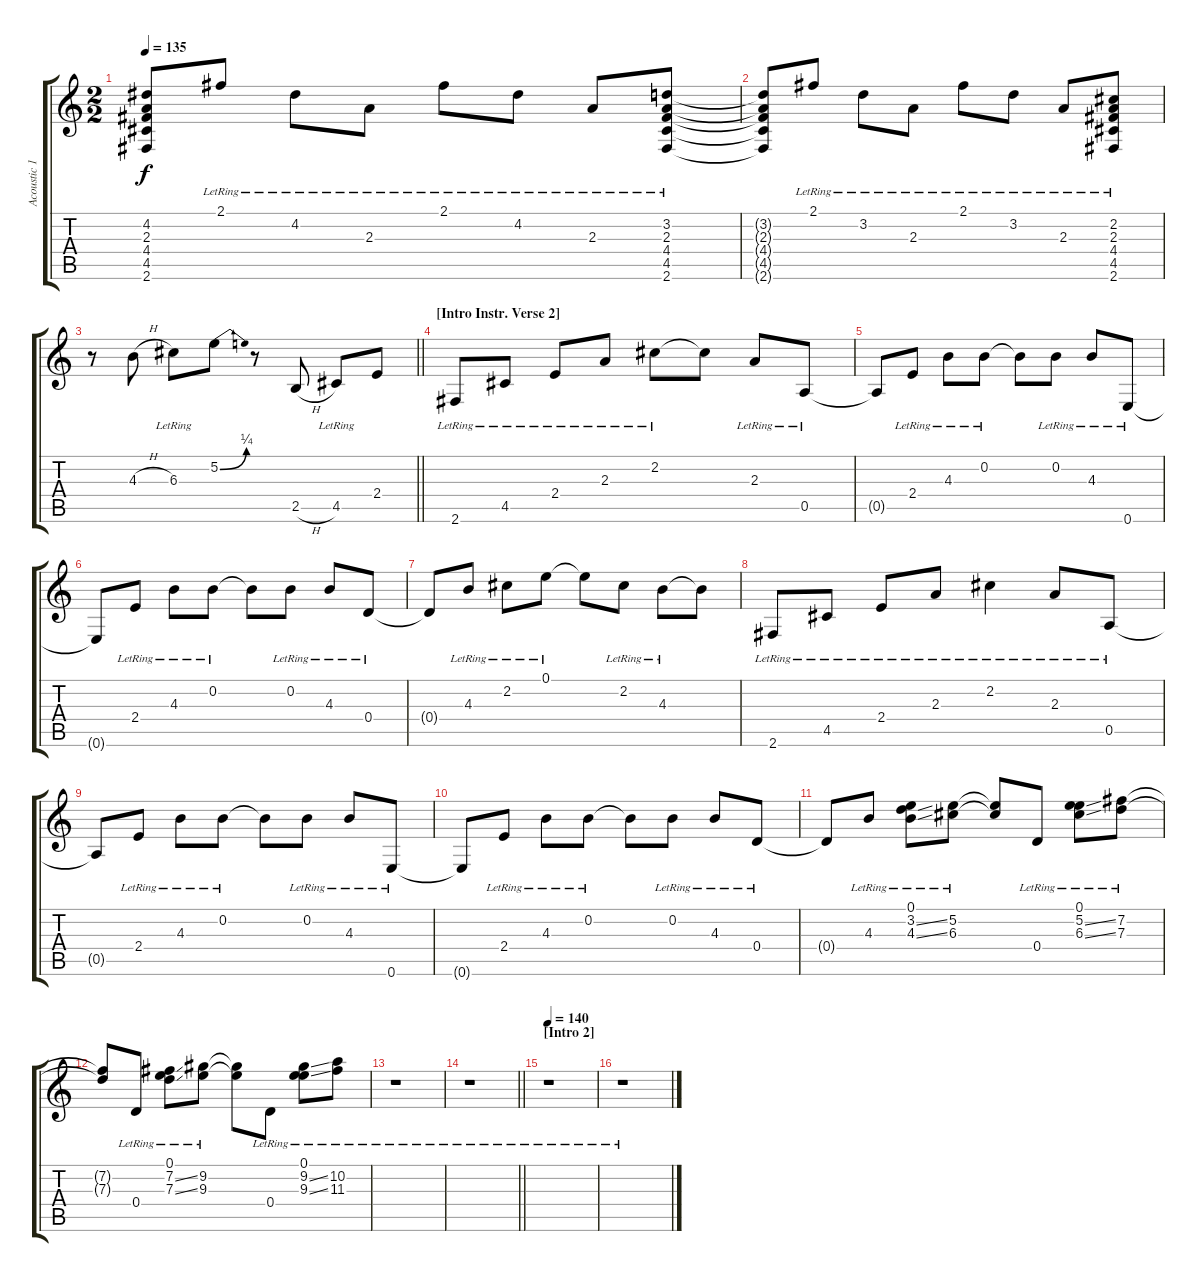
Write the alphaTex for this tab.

\track ("Acoustic 1" "Acoustic 1") {instrument acousticguitarsteel}
\staff {score tabs}
\tuning (E4 B3 G3 D3 A2 E2) {hide}
\ts (2 2)
\tempo 135
\clef g2
\ks c
(4.2{t} 2.3{t} 4.4{t} 4.5{t} 2.6{t}).8{dy f} 2.1{lr}.8 4.2{lr}.8 2.3{lr}.8 2.1{lr}.8 4.2{lr}.8 2.3{lr}.8 (3.2{lr} 2.3{lr} 4.4{lr} 4.5{lr} 2.6{lr}).8 |
(3.2{t} 2.3{t} 4.4{t} 4.5{t} 2.6{t}).8 2.1{lr}.8 3.2{lr}.8 2.3{lr}.8 2.1{lr}.8 3.2{lr}.8 2.3{lr}.8 (2.2{lr} 2.3{lr} 4.4{lr} 4.5{lr} 2.6{lr}).8 |
\barLineRight lightlight
r.8 4.3{h}.8 6.3{lr}.8 5.2{be (bend 0 0 60 1)}.8 r.8 2.5{h}.8 4.5{lr}.8 2.4.8 |
\section ("" "[Intro Instr. Verse 2]")
2.6{lr}.8 4.5{lr}.8 2.4{lr}.8 2.3{lr}.8 2.2{lr}.8 2.2{t}.8 2.3{lr}.8 0.5{lr}.8 |
0.5{t}.8 2.4{lr}.8 4.3{lr}.8 0.2{lr}.8 0.2{t}.8 0.2{lr}.8 4.3{lr}.8 0.6{lr}.8 |
0.6{t}.8 2.4{lr}.8 4.3{lr}.8 0.2{lr}.8 0.2{t}.8 0.2{lr}.8 4.3{lr}.8 0.4{lr}.8 |
0.4{t}.8 4.3{lr}.8 2.2{lr}.8 0.1{lr}.8 0.1{t}.8 2.2{lr}.8 4.3{lr}.8 4.3{t}.8 |
2.6{lr}.8 4.5{lr}.8 2.4{lr}.8 2.3{lr}.8 2.2{lr}.4 2.3{lr}.8 0.5{lr}.8 |
0.5{t}.8 2.4{lr}.8 4.3{lr}.8 0.2{lr}.8 0.2{t}.8 0.2{lr}.8 4.3{lr}.8 0.6{lr}.8 |
0.6{t}.8 2.4{lr}.8 4.3{lr}.8 0.2{lr}.8 0.2{t}.8 0.2{lr}.8 4.3{lr}.8 0.4{lr}.8 |
0.4{t}.8 4.3{lr}.8 (0.1{lr} 3.2{ss} 4.3{ss}).8 (5.2{lr} 6.3{lr}).8 (5.2{t} 6.3{t}).8 0.4{lr}.8 (0.1{lr} 5.2{ss} 6.3{ss}).8 (7.2{lr} 7.3{lr}).8 |
(7.2{t} 7.3{t}).8 0.4{lr}.8 (0.1{lr} 7.2{ss} 7.3{ss}).8 (9.2{lr} 9.3{lr}).8 (9.2{t} 9.3{t}).8 0.4{lr}.8 (0.1{lr} 9.2{ss} 9.3{ss}).8 (10.2{lr} 11.3{lr}).8 |
r.1 |
\barLineRight lightlight
r.1 |
\section ("" "[Intro 2]")
\tempo 140
r.1 |
r.1
